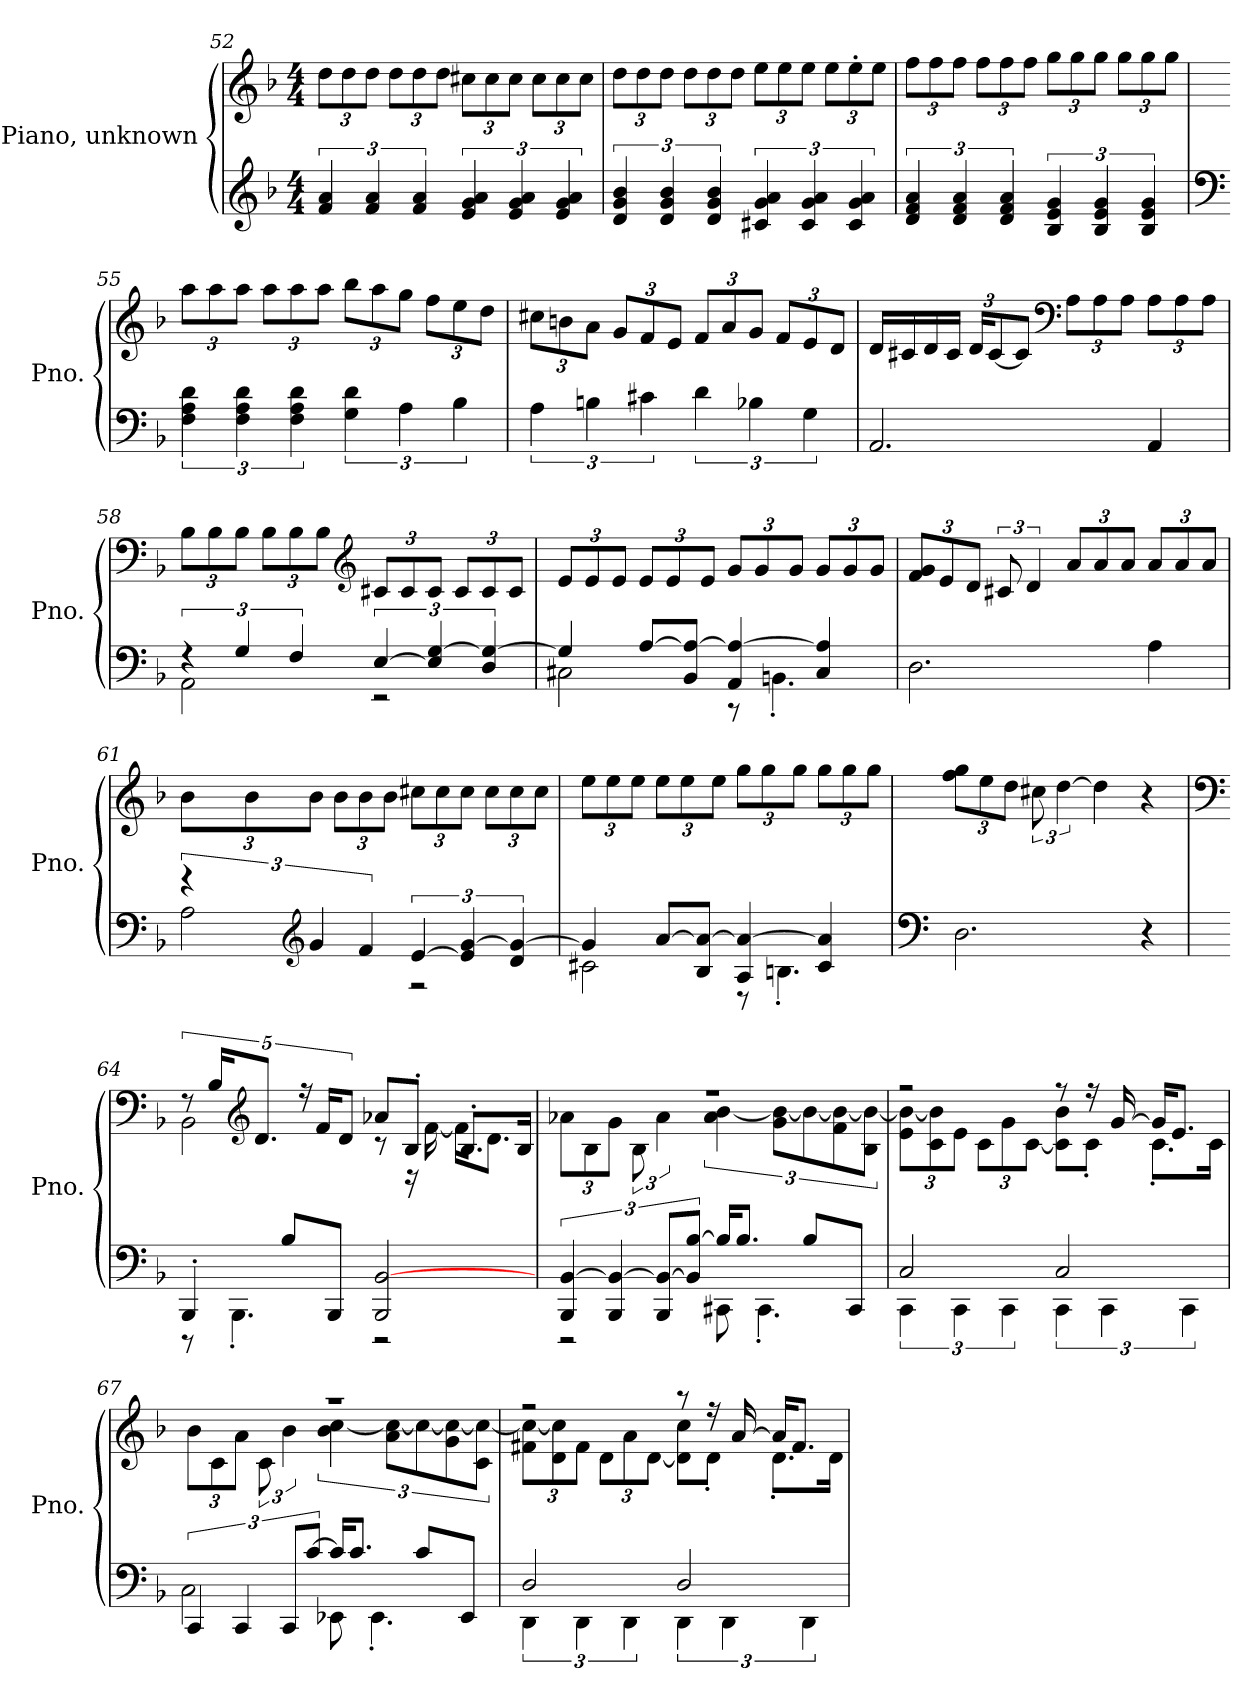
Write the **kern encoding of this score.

**kern	**kern
*part1	*part1
*staff2	*staff1
*I"Piano, unknown	*
*I'Pno.	*
*clefG2	*clefG2
*k[b-]	*k[b-]
*M4/4	*M4/4
*	*Xbrackettup
=52	=52
6f/ 6a/	12dd\L
.	12dd\
6f/ 6a/	12dd\J
.	12dd\L
6f/ 6a/	12dd\
.	12dd\J
6e/ 6g/ 6a/	12cc#X\L
.	12cc#\
6e/ 6g/ 6a/	12cc#\J
.	12cc#\L
6e/ 6g/ 6a/	12cc#\
.	12cc#\J
!!LO:LB:g=z
=53	=53
6d/ 6g/ 6b-/	12dd\L
.	12dd\
6d/ 6g/ 6b-/	12dd\J
.	12dd\L
6d/ 6g/ 6b-/	12dd\
.	12dd\J
6c#X/ 6g/ 6a/	12ee\L
.	12ee\
6c#/ 6g/ 6a/	12ee\J
.	12ee\L
6c#/ 6g/ 6a/	12ee'\
.	12ee\J
=54	=54
6d/ 6f/ 6a/	12ff\L
.	12ff\
6d/ 6f/ 6a/	12ff\J
.	12ff\L
6d/ 6f/ 6a/	12ff\
.	12ff\J
6B-/ 6e/ 6g/	12gg\L
.	12gg\
6B-/ 6e/ 6g/	12gg\J
.	12gg\L
6B-/ 6e/ 6g/	12gg\
.	12gg\J
=55	=55
*clefF4	*
6F\ 6A\ 6d\	12aa\L
.	12aa\
6F\ 6A\ 6d\	12aa\J
.	12aa\L
6F\ 6A\ 6d\	12aa\
.	12aa\J
6G\ 6d\	12bb-\L
.	12aa\
6A\	12gg\J
.	12ff\L
6B-\	12ee\
.	12dd\J
!!LO:LB:g=z
=56	=56
6A\	12cc#X\L
.	12bn\
6Bn\	12a\J
.	12g/L
6c#X\	12f/
.	12e/J
6d\	12f/L
.	12a/
6B-X\	12g/J
.	12f/L
6G\	12e/
.	12d/J
=57	=57
2.AA/	16d/LL
.	16c#X/
.	16d/
.	16c#/JJ
.	24d/KL
.	[12c#/
.	8c#/J]
*	*clefF4
.	12A\L
.	12A\
.	12A\J
4AA/	12A\L
.	12A\
.	12A\J
!!LO:LB:g=z
=58	=58
*^	*
6r	2AA\	12B-\L
.	.	12B-\
6G/	.	12B-\J
.	.	12B-\L
6F/	.	12B-\
.	.	12B-\J
*	*	*clefG2
[6E/	2r	12c#X/L
.	.	12c#/
6E/] [6G/	.	12c#/J
.	.	12c#/L
6D/ 6G/_	.	12c#/
.	.	12c#/J
=59	=59	=59
4G/]	2C#X\	12e/L
.	.	12e/
.	.	12e/J
[8A/L	.	12e/L
.	.	12e/
8BB-/ 8A/_J	.	.
.	.	12e/J
4AA/ 4A/_	8r	12g/L
.	.	12g/
.	4.BBn'\	.
.	.	12g/J
4C#/ 4A/]	.	12g/L
.	.	12g/
.	.	12g/J
*v	*v	*
=60	=60
2.D\	12f/ 12g/L
.	12e/
.	12d/J
*	*brackettup
.	12c#X/
.	6d/
*	*Xbrackettup
.	12a/L
.	12a/
.	12a/J
4A\	12a/L
.	12a/
.	12a/J
!!LO:LB:g=z
=61	=61
*^	*
6r	2A\	12b-\L
.	.	12b-\
*clefG2	*	*
6g/	.	12b-\J
.	.	12b-\L
6f/	.	12b-\
.	.	12b-\J
[6e/	2r	12cc#X\L
.	.	12cc#\
6e/] [6g/	.	12cc#\J
.	.	12cc#\L
6d/ 6g/_	.	12cc#\
.	.	12cc#\J
=62	=62	=62
4g/]	2c#X\	12ee\L
.	.	12ee\
.	.	12ee\J
[8a/L	.	12ee\L
.	.	12ee\
8B-/ 8a/_J	.	.
.	.	12ee\J
4A/ 4a/_	8r	12gg\L
.	.	12gg\
.	4.Bn'\	.
.	.	12gg\J
4c#/ 4a/]	.	12gg\L
.	.	12gg\
.	.	12gg\J
*v	*v	*
=63	=63
*clefF4	*
2.D\	12ff\ 12gg\L
.	12ee\
.	12dd\J
*	*brackettup
.	12cc#X\
.	[6dd\
.	4dd\]
4r	4r
!!LO:PB:g=z
=64	=64
*	*clefF4
*^	*^
4BBB-'/	8r	10r	2BB-\
.	.	20B-/KL	.
.	4.BBB-'\	.	.
*	*	*clefG2	*
.	.	10.d/J	.
8B-/L	.	.	.
.	.	20r	.
.	.	20f/KL	.
8BBB-/J	.	.	.
.	.	10d/J	.
2BBB-/ [2BB-/	2r	8a-X/L	8r
.	.	8B-'/J	16r
.	.	.	[16f\
.	.	8.B-'/L	16f\KL]
.	.	.	8.d\J
.	.	16B-/Jk	.
=65	=65	=65	=65
*	*	*	*Xbrackettup
6BBB-/ [6BB-/	2r	1r	12a-X\L
.	.	.	12B-\
6BBB-/ 6BB-/_	.	.	12g\J
*	*	*	*brackettup
.	.	.	12B-\
12BBB-/ 12BB-/_L	.	.	6a-\
12BB-/] [12B-/J	.	.	.
16B-/KL]	8CC#X\	.	6a-\ [6b-\
8.B-/J	.	.	.
.	4.CC#'\	.	.
.	.	.	12g\ 12b-\_L
8B-/L	.	.	12b-\_
.	.	.	12f\ 12b-\_
8CC#/J	.	.	.
.	.	.	12B-\ 12b-\_J
!!LO:LB:g=z	!!
=66	=66	=66	=66
*	*	*	*Xbrackettup
2C/	6CC\	2r	12e\ 12b-\_L
.	.	.	12c\ 12b-\]
.	6CC\	.	12e\J
.	.	.	12c\L
.	6CC\	.	12g\
.	.	.	[12c\J
2C/	6CC\	8r	8c\] 8b-\L
.	.	16r	8c'\J
.	6CC\	.	.
.	.	[16g/	.
.	.	16g/KL]	8.c'\L
.	.	8.e/J	.
.	6CC\	.	.
.	.	.	16c\Jk
=67	=67	=67	=67
6CC/	2C\	1r	12b-\L
.	.	.	12c\
6CC/	.	.	12a\J
*	*	*	*brackettup
.	.	.	12c\
12CC/L	.	.	6b-\
[12c/J	.	.	.
16c/KL]	8EE-X\	.	6b-\ [6cc\
8.c/J	.	.	.
.	4.EE-'\	.	.
.	.	.	12a\ 12cc\_L
8c/L	.	.	12cc\_
.	.	.	12g\ 12cc\_
8EE-/J	.	.	.
.	.	.	12c\ 12cc\_J
!!LO:LB:g=z	!!
=68	=68	=68	=68
*	*	*	*Xbrackettup
2D/	6DD\	2r	12f#X\ 12cc\_L
.	.	.	12d\ 12cc\]
.	6DD\	.	12f#\J
.	.	.	12d\L
.	6DD\	.	12a\
.	.	.	[12d\J
2D/	6DD\	8r	8d\] 8cc\L
.	.	16r	8d'\J
.	6DD\	.	.
.	.	[16a/	.
.	.	16a/KL]	8.d'\L
.	.	8.f#/J	.
.	6DD\	.	.
.	.	.	16d\Jk
*v	*v	*	*
*	*v	*v
=	=
*-	*-
